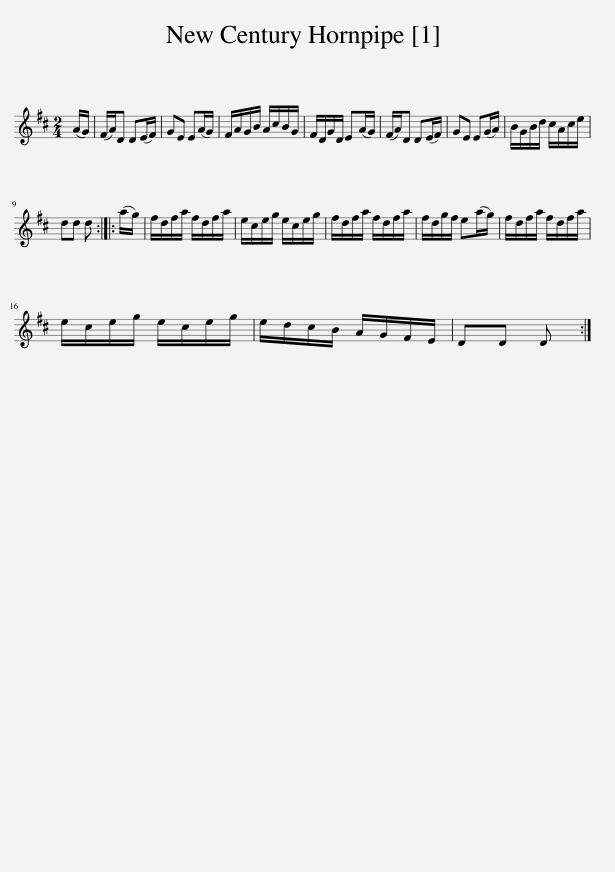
X:1
L:1/8
M:2/4
I:linebreak $
K:D
V:1 treble
V:1
 (A/G/) | (F/A/)D D(E/F/) | GE E(A/G/) | F/A/G/B/ A/c/B/G/ | F/D/G/D/ E(A/G/) | %5
 (F/A/)D D(E/F/) | GE E(G/A/) | B/G/B/d/ c/A/c/e/ |$ dd d :: (a/g/) | %10
 f/d/f/a/ f/d/f/a/ | e/c/e/g/ e/c/e/g/ | f/d/f/a/ f/d/f/a/ | f/d/g/f/ e(a/g/) | f/d/f/a/ f/d/f/a/ |$ %15
 e/c/e/g/ e/c/e/g/ | e/d/c/B/ A/G/F/E/ | DD D :| %18
